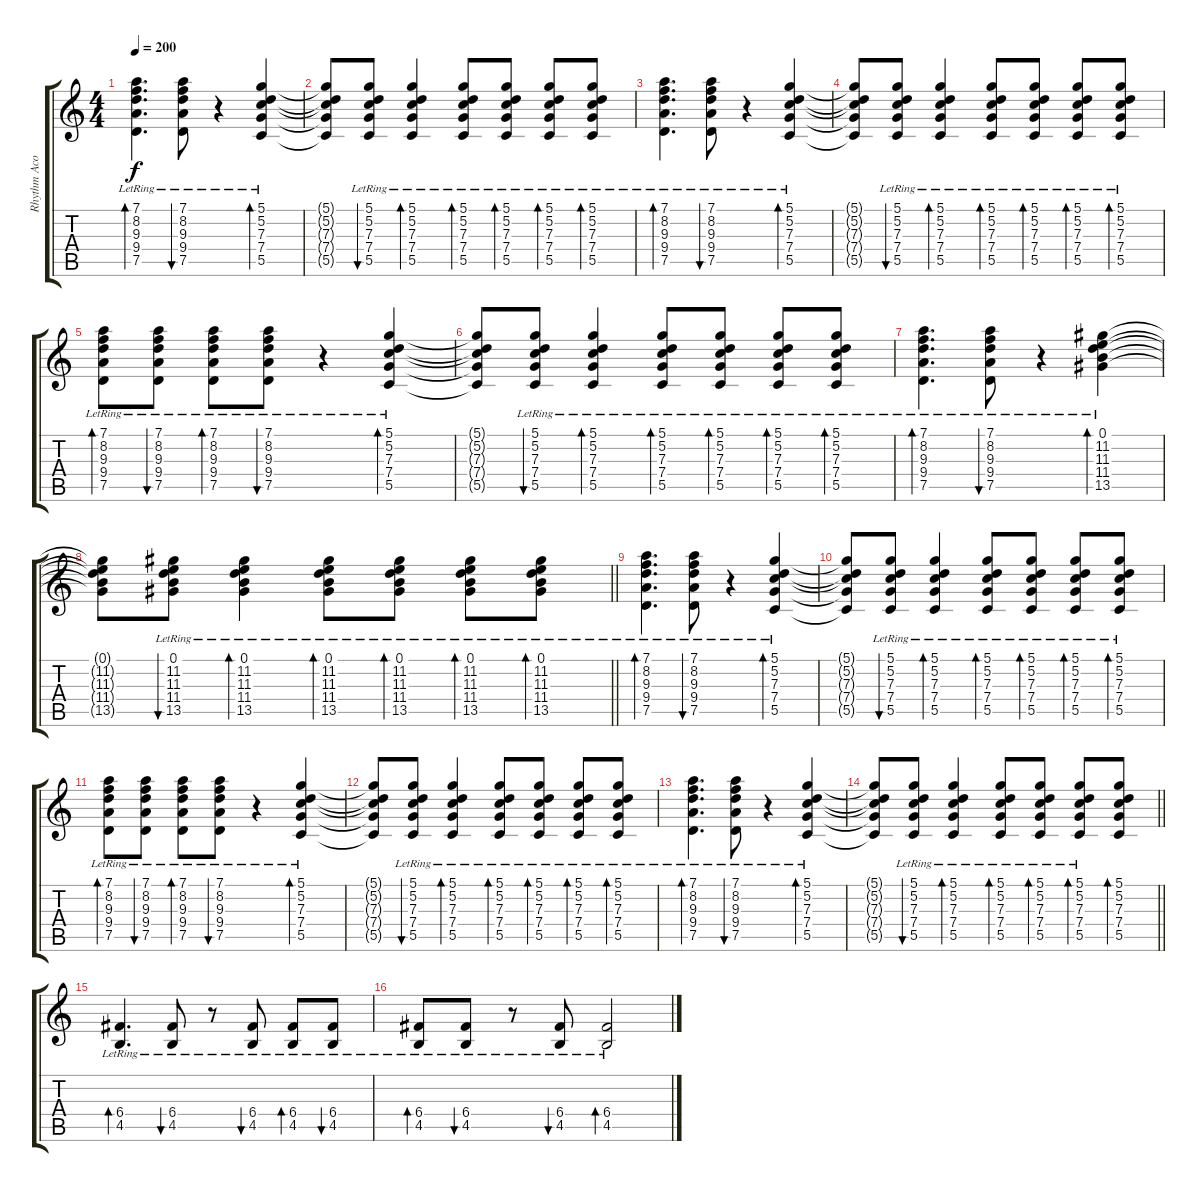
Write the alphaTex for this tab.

\track ("Rhythm Acoustic 1" "Rhythm Aco") {instrument acousticguitarsteel}
\staff {score tabs}
\tuning (D4 A3 F3 C3 G2 D2) {hide}
\ts (4 4)
\tempo 200
\clef g2
\ks c
(7.1{lr} 8.2{lr} 9.3{lr} 9.4{lr} 7.5{lr}).4{d bd 60 dy f} (7.1{lr} 8.2{lr} 9.3{lr} 9.4{lr} 7.5{lr}).8{bu 60} r.4 (5.1{lr} 5.2{lr} 7.3{lr} 7.4{lr} 5.5{lr}).4{bd 60} |
(5.1{t} 5.2{t} 7.3{t} 7.4{t} 5.5{t}).8 (5.1{lr} 5.2{lr} 7.3{lr} 7.4{lr} 5.5{lr}).8{bu 60} (5.1{lr} 5.2{lr} 7.3{lr} 7.4{lr} 5.5{lr}).4{bd 60} (5.1{lr} 5.2{lr} 7.3{lr} 7.4{lr} 5.5{lr}).8{bd 60} (5.1{lr} 5.2{lr} 7.3{lr} 7.4{lr} 5.5{lr}).8{bd 60} (5.1{lr} 5.2{lr} 7.3{lr} 7.4{lr} 5.5{lr}).8{bd 60} (5.1{lr} 5.2{lr} 7.3{lr} 7.4{lr} 5.5{lr}).8{bd 60} |
(7.1{lr} 8.2{lr} 9.3{lr} 9.4{lr} 7.5{lr}).4{d bd 60} (7.1{lr} 8.2{lr} 9.3{lr} 9.4{lr} 7.5{lr}).8{bu 60} r.4 (5.1{lr} 5.2{lr} 7.3{lr} 7.4{lr} 5.5{lr}).4{bd 60} |
(5.1{t} 5.2{t} 7.3{t} 7.4{t} 5.5{t}).8 (5.1{lr} 5.2{lr} 7.3{lr} 7.4{lr} 5.5{lr}).8{bu 60} (5.1{lr} 5.2{lr} 7.3{lr} 7.4{lr} 5.5{lr}).4{bd 60} (5.1{lr} 5.2{lr} 7.3{lr} 7.4{lr} 5.5{lr}).8{bd 60} (5.1{lr} 5.2{lr} 7.3{lr} 7.4{lr} 5.5{lr}).8{bd 60} (5.1{lr} 5.2{lr} 7.3{lr} 7.4{lr} 5.5{lr}).8{bd 60} (5.1{lr} 5.2{lr} 7.3{lr} 7.4{lr} 5.5{lr}).8{bd 60} |
(7.1{lr} 8.2{lr} 9.3{lr} 9.4{lr} 7.5{lr}).8{bd 60} (7.1{lr} 8.2{lr} 9.3{lr} 9.4{lr} 7.5{lr}).8{bu 60} (7.1{lr} 8.2{lr} 9.3{lr} 9.4{lr} 7.5{lr}).8{bd 60} (7.1{lr} 8.2{lr} 9.3{lr} 9.4{lr} 7.5{lr}).8{bu 60} r.4 (5.1{lr} 5.2{lr} 7.3{lr} 7.4{lr} 5.5{lr}).4{bd 60} |
(5.1{t} 5.2{t} 7.3{t} 7.4{t} 5.5{t}).8 (5.1{lr} 5.2{lr} 7.3{lr} 7.4{lr} 5.5{lr}).8{bu 60} (5.1{lr} 5.2{lr} 7.3{lr} 7.4{lr} 5.5{lr}).4{bd 60} (5.1{lr} 5.2{lr} 7.3{lr} 7.4{lr} 5.5{lr}).8{bd 60} (5.1{lr} 5.2{lr} 7.3{lr} 7.4{lr} 5.5{lr}).8{bd 60} (5.1{lr} 5.2{lr} 7.3{lr} 7.4{lr} 5.5{lr}).8{bd 60} (5.1{lr} 5.2{lr} 7.3{lr} 7.4{lr} 5.5{lr}).8{bd 60} |
(7.1{lr} 8.2{lr} 9.3{lr} 9.4{lr} 7.5{lr}).4{d bd 60} (7.1{lr} 8.2{lr} 9.3{lr} 9.4{lr} 7.5{lr}).8{bu 60} r.4 (0.1 11.2 11.3{lr} 11.4{lr} 13.5).4{bd 60} |
\barLineRight lightlight
(0.1{t} 11.2{t} 11.3{t} 11.4{t} 13.5{t}).8 (0.1 11.2 11.3{lr} 11.4{lr} 13.5).8{bu 60} (0.1 11.2 11.3{lr} 11.4{lr} 13.5).4{bd 60} (0.1 11.2 11.3{lr} 11.4{lr} 13.5).8{bd 60} (0.1 11.2 11.3{lr} 11.4{lr} 13.5).8{bd 60} (0.1 11.2 11.3{lr} 11.4{lr} 13.5).8{bd 60} (0.1 11.2 11.3{lr} 11.4{lr} 13.5).8{bd 60} |
(7.1{lr} 8.2{lr} 9.3{lr} 9.4{lr} 7.5{lr}).4{d bd 60} (7.1{lr} 8.2{lr} 9.3{lr} 9.4{lr} 7.5{lr}).8{bu 60} r.4 (5.1{lr} 5.2{lr} 7.3{lr} 7.4{lr} 5.5{lr}).4{bd 60} |
(5.1{t} 5.2{t} 7.3{t} 7.4{t} 5.5{t}).8 (5.1{lr} 5.2{lr} 7.3{lr} 7.4{lr} 5.5{lr}).8{bu 60} (5.1{lr} 5.2{lr} 7.3{lr} 7.4{lr} 5.5{lr}).4{bd 60} (5.1{lr} 5.2{lr} 7.3{lr} 7.4{lr} 5.5{lr}).8{bd 60} (5.1{lr} 5.2{lr} 7.3{lr} 7.4{lr} 5.5{lr}).8{bd 60} (5.1{lr} 5.2{lr} 7.3{lr} 7.4{lr} 5.5{lr}).8{bd 60} (5.1{lr} 5.2{lr} 7.3{lr} 7.4{lr} 5.5{lr}).8{bd 60} |
(7.1{lr} 8.2{lr} 9.3{lr} 9.4{lr} 7.5{lr}).8{bd 60} (7.1{lr} 8.2{lr} 9.3{lr} 9.4{lr} 7.5{lr}).8{bu 60} (7.1{lr} 8.2{lr} 9.3{lr} 9.4{lr} 7.5{lr}).8{bd 60} (7.1{lr} 8.2{lr} 9.3{lr} 9.4{lr} 7.5{lr}).8{bu 60} r.4 (5.1{lr} 5.2{lr} 7.3{lr} 7.4{lr} 5.5{lr}).4{bd 60} |
(5.1{t} 5.2{t} 7.3{t} 7.4{t} 5.5{t}).8 (5.1{lr} 5.2{lr} 7.3{lr} 7.4{lr} 5.5{lr}).8{bu 60} (5.1{lr} 5.2{lr} 7.3{lr} 7.4{lr} 5.5{lr}).4{bd 60} (5.1{lr} 5.2{lr} 7.3{lr} 7.4{lr} 5.5{lr}).8{bd 60} (5.1{lr} 5.2{lr} 7.3{lr} 7.4{lr} 5.5{lr}).8{bd 60} (5.1{lr} 5.2{lr} 7.3{lr} 7.4{lr} 5.5{lr}).8{bd 60} (5.1{lr} 5.2{lr} 7.3{lr} 7.4{lr} 5.5{lr}).8{bd 60} |
(7.1{lr} 8.2{lr} 9.3{lr} 9.4{lr} 7.5{lr}).4{d bd 60} (7.1{lr} 8.2{lr} 9.3{lr} 9.4{lr} 7.5{lr}).8{bu 60} r.4 (5.1{lr} 5.2{lr} 7.3{lr} 7.4{lr} 5.5{lr}).4{bd 60} |
\barLineRight lightlight
(5.1{t} 5.2{t} 7.3{t} 7.4{t} 5.5{t}).8 (5.1{lr} 5.2{lr} 7.3{lr} 7.4{lr} 5.5{lr}).8{bu 60} (5.1{lr} 5.2{lr} 7.3{lr} 7.4{lr} 5.5{lr}).4{bd 60} (5.1{lr} 5.2{lr} 7.3{lr} 7.4{lr} 5.5{lr}).8{bd 60} (5.1{lr} 5.2{lr} 7.3{lr} 7.4{lr} 5.5{lr}).8{bd 60} (5.1{lr} 5.2{lr} 7.3{lr} 7.4{lr} 5.5{lr}).8{bd 60} (5.1 5.2 7.3 7.4 5.5).8{bd 60} |
(6.4{lr} 4.5).4{d bd 60} (6.4{lr} 4.5).8{bu 60} r.8 (6.4{lr} 4.5).8{bu 60} (6.4{lr} 4.5).8{bd 60} (6.4{lr} 4.5).8{bu 60} |
(6.4{lr} 4.5).8{bd 60} (6.4{lr} 4.5).8{bu 60} r.8 (6.4{lr} 4.5).8{bu 60} (6.4{lr} 4.5).2{bd 60}
